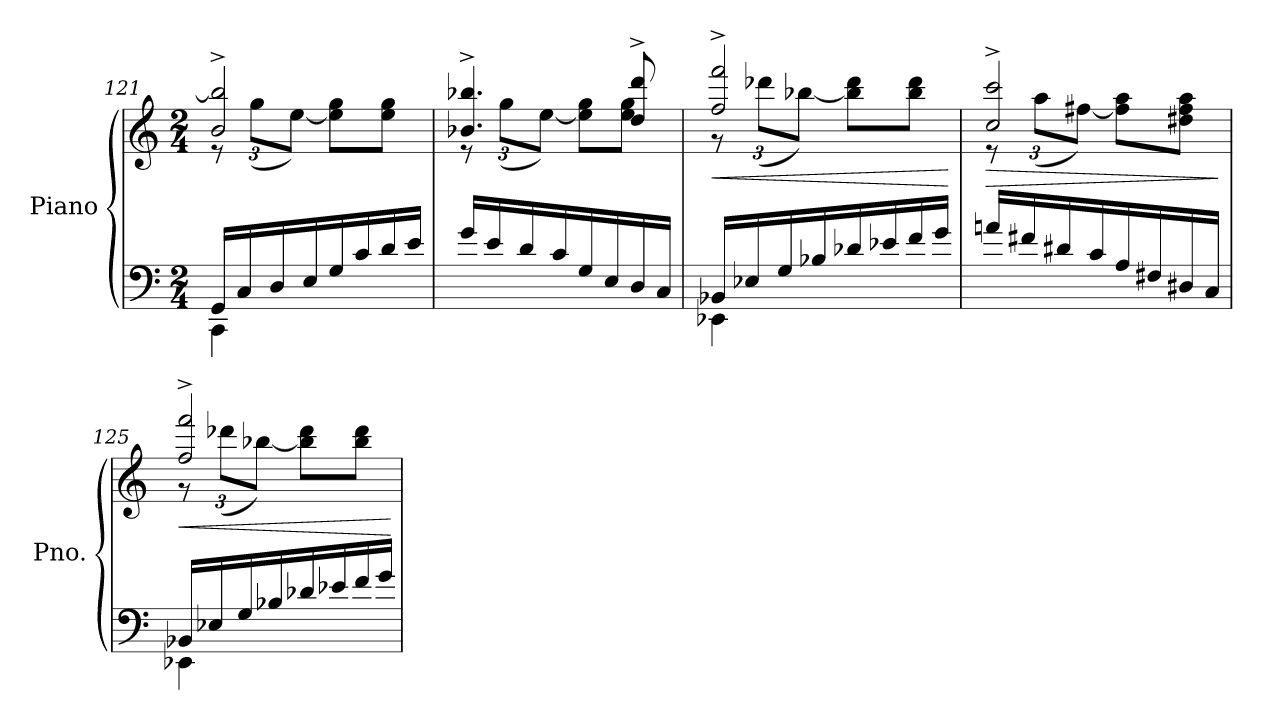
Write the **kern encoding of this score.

**kern	**kern	**dynam
*part1	*part1	*part1
*staff2	*staff1	*staff1/2
*I"Piano	*	*
*I'Pno.	*	*
!!LO:PB:g=z
*clefF4	*clefG2	*
*k[]	*k[]	*
*M2/4	*M2/4	*
=121	=121	=121
*^	*^	*
*	*	*	*Xbrackettup	*
16GG/LL	4CC\	2b/^< 2bb/]^<	12r	.
16C/	.	.	.	.
.	.	.	(>12gg\L	.
16D/	.	.	.	.
.	.	.	[12ee\J)	.
16E/	.	.	.	.
16G/	4ryy	.	8ee\] 8gg\L	.
16c/	.	.	.	.
16d/	.	.	8ee\ 8gg\J	.
16e/JJ	.	.	.	.
*v	*v	*	*	*
=122	=122	=122	=122
16g/LL	4.b-X/^> 4.bb-X/^>	12r	.
16e/	.	.	.
.	.	(>12gg\L	.
16d/	.	.	.
.	.	[12ee\J)	.
16c/	.	.	.
16G/	.	8ee\] 8gg\L	.
16E/	.	.	.
16D/	8dd/^ 8ddd/^	8ee\ 8gg\J	.
16C/JJ	.	.	.
=123	=123	=123	=123
*^	*	*	*
!	!	!	!	!LO:HP:b
16BB-X/LL	4EE-X\	2ff/^ 2fff/^	12r	<
16E-X/	.	.	.	.
.	.	.	(>12ddd-X\L	.
16G/	.	.	.	.
.	.	.	[12bb-X\J)	.
16B-X/	.	.	.	.
16d-X/	4ryy	.	8bb-\] 8ddd-\L	.
16e-X/	.	.	.	.
16f/	.	.	8bb-\ 8ddd-\J	.
16g/JJ	.	.	.	.
*v	*v	*	*	*
*	*v	*v	*
.	.	[
=124	=124	=124
!	!	!LO:HP:b
*	*^	*
16an/LL	2cc/^ 2ccc/^	12r	>
16f#X/	.	.	.
.	.	(>12aa\L	.
16d#X/	.	.	.
.	.	[12ff#X\J)	.
16c/	.	.	.
16A/	.	8ff#\] 8aa\L	.
16F#X/	.	.	.
16D#X/	.	8dd#X\ 8ff#\ 8aa\J	.
16C/JJ	.	.	.
*	*v	*v	*
.	.	]
!!LO:LB:g=z
=125	=125	=125
*^	*	*
!	!	!	!LO:HP:b
*	*	*^	*
16BB-X/LL	4EE-X\	2ff/^ 2fff/^	12r	<
16E-X/	.	.	.	.
.	.	.	(>12ddd-X\L	.
16G/	.	.	.	.
.	.	.	[12bb-X\J)	.
16B-X/	.	.	.	.
16d-X/	4ryy	.	8bb-\] 8ddd-\L	.
16e-X/	.	.	.	.
16f/	.	.	8bb-\ 8ddd-\J	.
16g/JJ	.	.	.	.
*v	*v	*	*	*
*	*v	*v	*
.	.	[
=	=	=
*-	*-	*-
